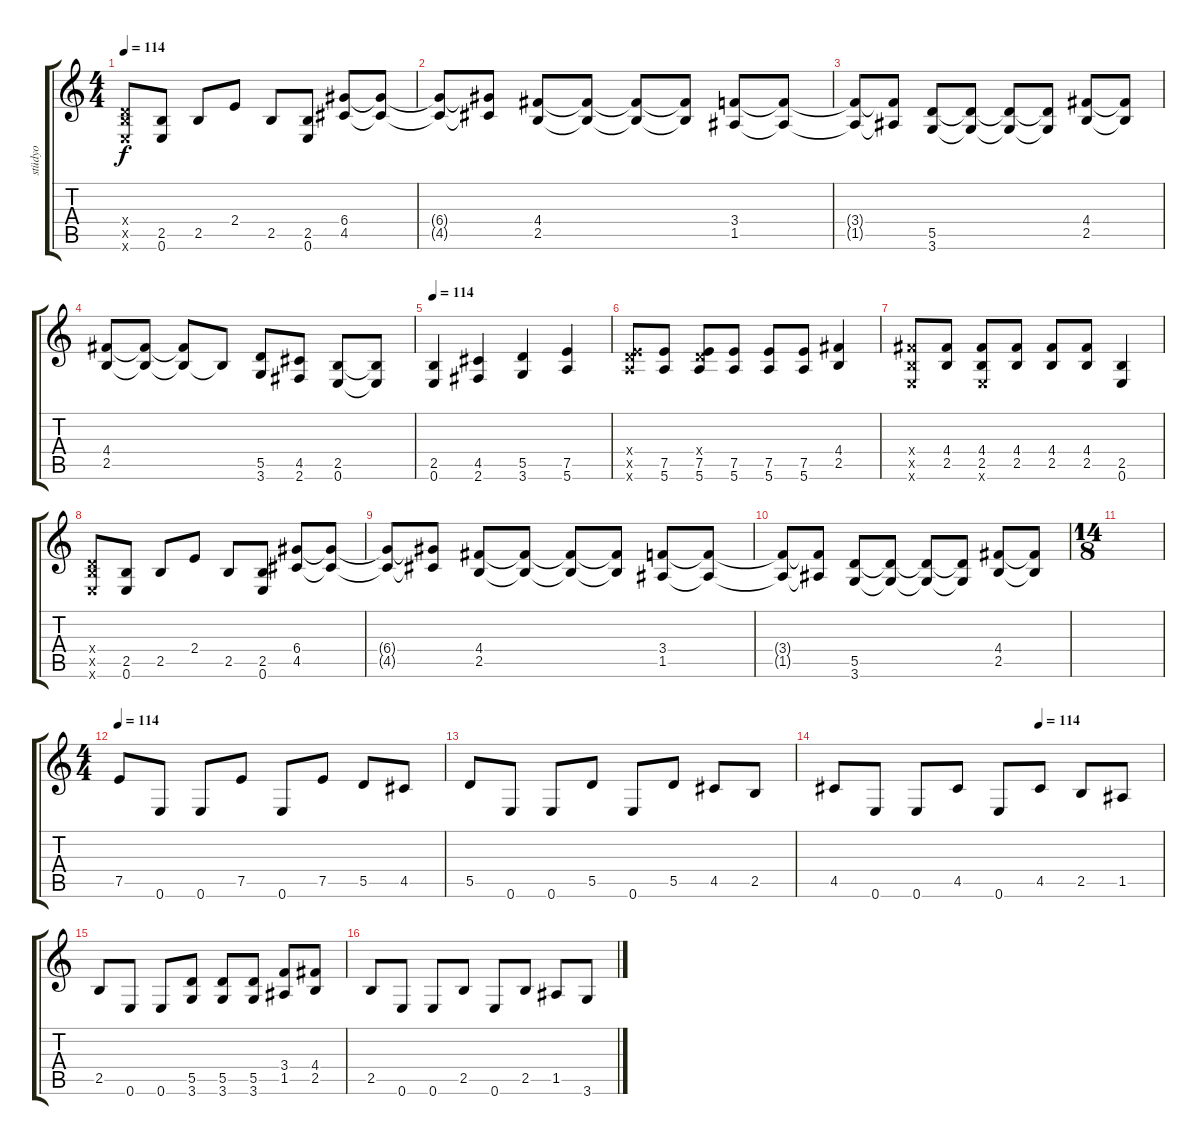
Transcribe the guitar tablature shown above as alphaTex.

\track ("stüdyo" "stüdyo") {instrument electricguitarclean}
\staff {score tabs}
\tuning (E4 B3 G3 D3 A2 E2) {hide}
\ts (4 4)
\tempo 114
\clef g2
\ks c
(0.4{x} 2.5{x} 0.6{x}).8{dy f} (2.5 0.6).8 2.5.8 2.4.8 2.5.8 (2.5 0.6).8 (6.4 4.5).8{volume 14 instrument overdrivenguitar} (6.4{t} 4.5{t}).8 |
(6.4{t} 4.5{t}).8 (6.4{t} 4.5{t}).8 (4.4 2.5).8 (4.4{t} 2.5{t}).8 (4.4{t} 2.5{t}).8 (4.4{t} 2.5{t}).8 (3.4 1.5).8 (3.4{t} 1.5{t}).8 |
(3.4{t} 1.5{t}).8 (3.4{t} 1.5{t}).8 (5.5 3.6).8 (5.5{t} 3.6{t}).8 (5.5{t} 3.6{t}).8 (5.5{t} 3.6{t}).8 (4.4 2.5).8 (4.4{t} 2.5{t}).8 |
(4.4 2.5).8 (4.4{t} 2.5{t}).8 (4.4{t} 2.5{t}).8 2.5{t}.8 (5.5 3.6).8 (4.5 2.6).8 (2.5 0.6).8 (2.5{t} 0.6{t}).8 |
\tempo 114
(2.5 0.6).4{volume 10 instrument electricguitarclean} (4.5 2.6).4 (5.5 3.6).4 (7.5 5.6).4 |
(0.4{x} 7.5{x} 5.6{x}).8 (7.5 5.6).8 (0.4{x} 7.5 5.6).8 (7.5 5.6).8 (7.5 5.6).8 (7.5 5.6).8 (4.4 2.5).4 |
(4.4{x} 2.5{x} 0.6{x}).8 (4.4 2.5).8 (4.4 2.5 0.6{x}).8 (4.4 2.5).8 (4.4 2.5).8 (4.4 2.5).8 (2.5 0.6).4{volume 14} |
(0.4{x} 2.5{x} 0.6{x}).8 (2.5 0.6).8 2.5.8 2.4.8 2.5.8 (2.5 0.6).8 (6.4 4.5).8{volume 14 instrument overdrivenguitar} (6.4{t} 4.5{t}).8 |
(6.4{t} 4.5{t}).8 (6.4{t} 4.5{t}).8 (4.4 2.5).8 (4.4{t} 2.5{t}).8 (4.4{t} 2.5{t}).8 (4.4{t} 2.5{t}).8 (3.4 1.5).8 (3.4{t} 1.5{t}).8 |
(3.4{t} 1.5{t}).8 (3.4{t} 1.5{t}).8 (5.5 3.6).8 (5.5{t} 3.6{t}).8 (5.5{t} 3.6{t}).8 (5.5{t} 3.6{t}).8 (4.4 2.5).8 (4.4{t} 2.5{t}).8 |
\ts (14 8)
|
\ts (4 4)
\tempo 114
7.5.8{volume 8 instrument electricguitarjazz} 0.6.8 0.6.8 7.5.8 0.6.8 7.5.8 5.5.8 4.5.8 |
5.5.8 0.6.8 0.6.8 5.5.8 0.6.8 5.5.8 4.5.8 2.5.8 |
\tempo (114 0.625)
4.5.8 0.6.8 0.6.8 4.5.8 0.6.8 4.5.8 2.5.8 1.5.8 |
2.5.8 0.6.8 0.6.8 (5.5 3.6).8 (5.5 3.6).8 (5.5 3.6).8 (3.4 1.5).8 (4.4 2.5).8 |
2.5.8 0.6.8 0.6.8 2.5.8 0.6.8 2.5.8 1.5.8 3.6.8
